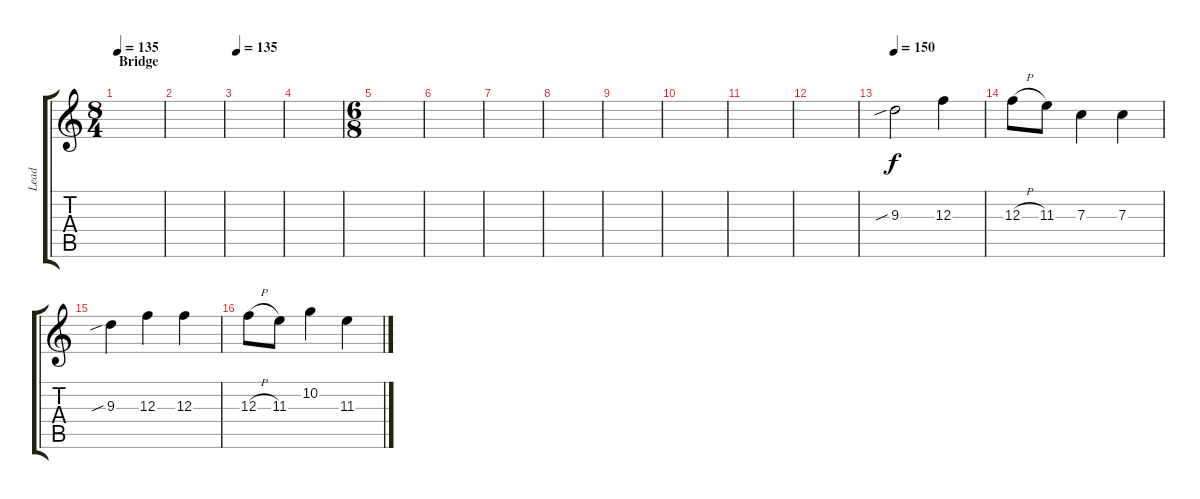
\track ("Lead" "Lead") {instrument distortionguitar}
\staff {score tabs}
\tuning (D4 A3 F3 C3 G2 D2) {hide}
\ts (8 4)
\section ("" "Bridge")
\tempo 135
\clef g2
\ks c
|
|
\tempo 135
|
|
\ts (6 8)
|
|
|
|
|
|
|
|
\tempo 150
9.3{sib}.2 12.3.4 |
12.3{h}.8 11.3.8 7.3.4 7.3.4 |
9.3{sib}.4 12.3.4 12.3.4 |
12.3{h}.8 11.3.8 10.2.4 11.3.4
